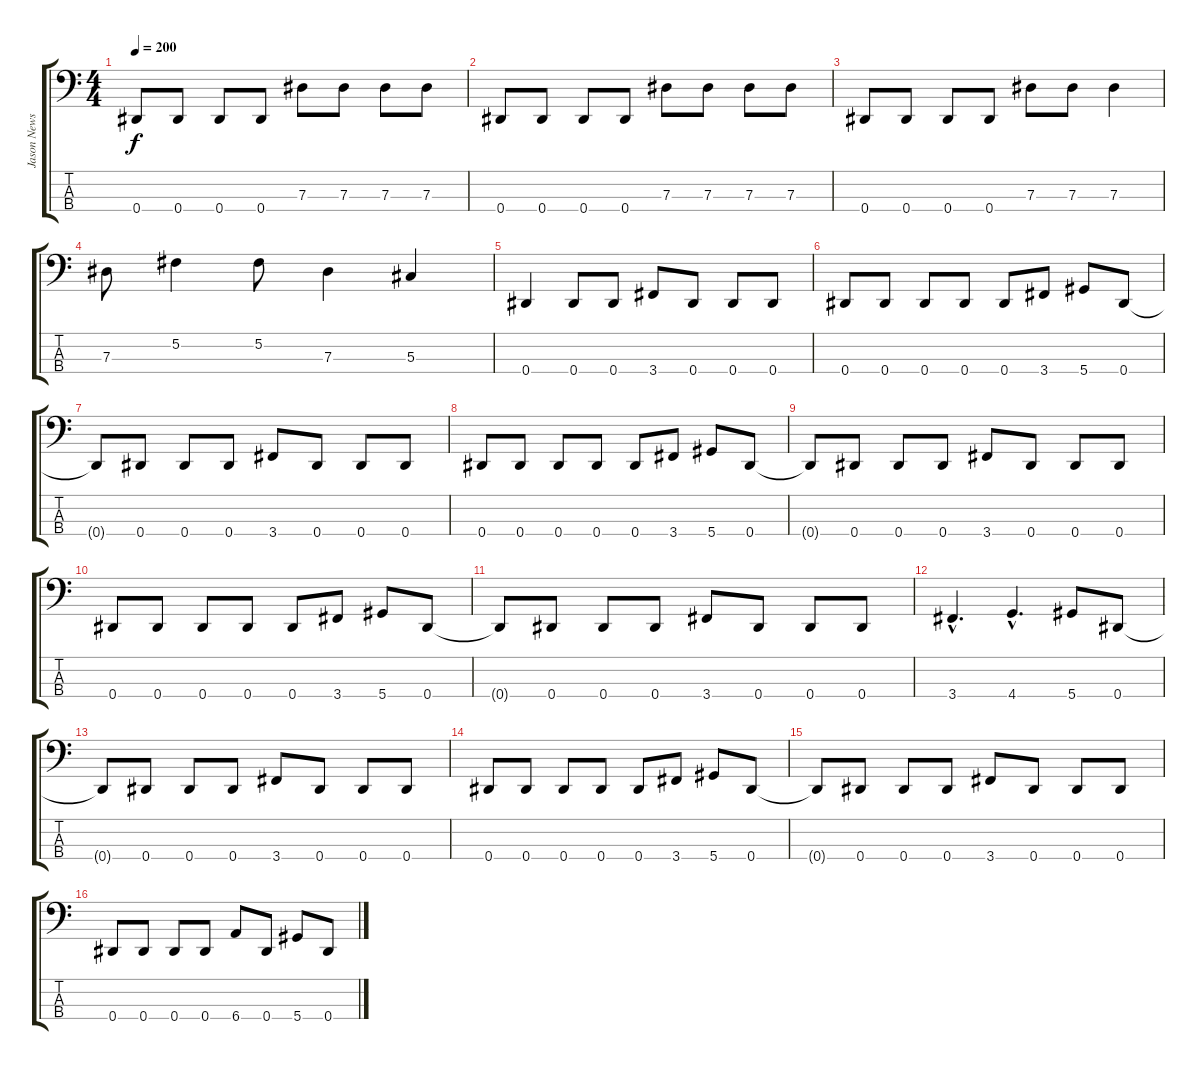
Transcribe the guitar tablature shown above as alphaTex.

\track ("Jason Newsted" "Jason News") {instrument electricbasspick}
\staff {score tabs}
\tuning (Gb2 Db2 Ab1 Eb1) {hide}
\ts (4 4)
\tempo 200
\clef f4
\ks c
0.4{t}.8{dy f} 0.4.8 0.4.8 0.4.8 7.3.8 7.3.8 7.3.8 7.3.8 |
0.4.8 0.4.8 0.4.8 0.4.8 7.3.8 7.3.8 7.3.8 7.3.8 |
0.4.8 0.4.8 0.4.8 0.4.8 7.3.8 7.3.8 7.3.4 |
7.3.8 5.2.4 5.2.8 7.3.4 5.3.4 |
0.4.4 0.4.8 0.4.8 3.4.8 0.4.8 0.4.8 0.4.8 |
0.4.8 0.4.8 0.4.8 0.4.8 0.4.8 3.4.8 5.4.8 0.4.8 |
0.4{t}.8 0.4.8 0.4.8 0.4.8 3.4.8 0.4.8 0.4.8 0.4.8 |
0.4.8 0.4.8 0.4.8 0.4.8 0.4.8 3.4.8 5.4.8 0.4.8 |
0.4{t}.8 0.4.8 0.4.8 0.4.8 3.4.8 0.4.8 0.4.8 0.4.8 |
0.4.8 0.4.8 0.4.8 0.4.8 0.4.8 3.4.8 5.4.8 0.4.8 |
0.4{t}.8 0.4.8 0.4.8 0.4.8 3.4.8 0.4.8 0.4.8 0.4.8 |
3.4{hac}.4{d} 4.4{hac}.4{d} 5.4.8 0.4.8 |
0.4{t}.8 0.4.8 0.4.8 0.4.8 3.4.8 0.4.8 0.4.8 0.4.8 |
0.4.8 0.4.8 0.4.8 0.4.8 0.4.8 3.4.8 5.4.8 0.4.8 |
0.4{t}.8 0.4.8 0.4.8 0.4.8 3.4.8 0.4.8 0.4.8 0.4.8 |
0.4.8 0.4.8 0.4.8 0.4.8 6.4.8 0.4.8 5.4.8 0.4.8
